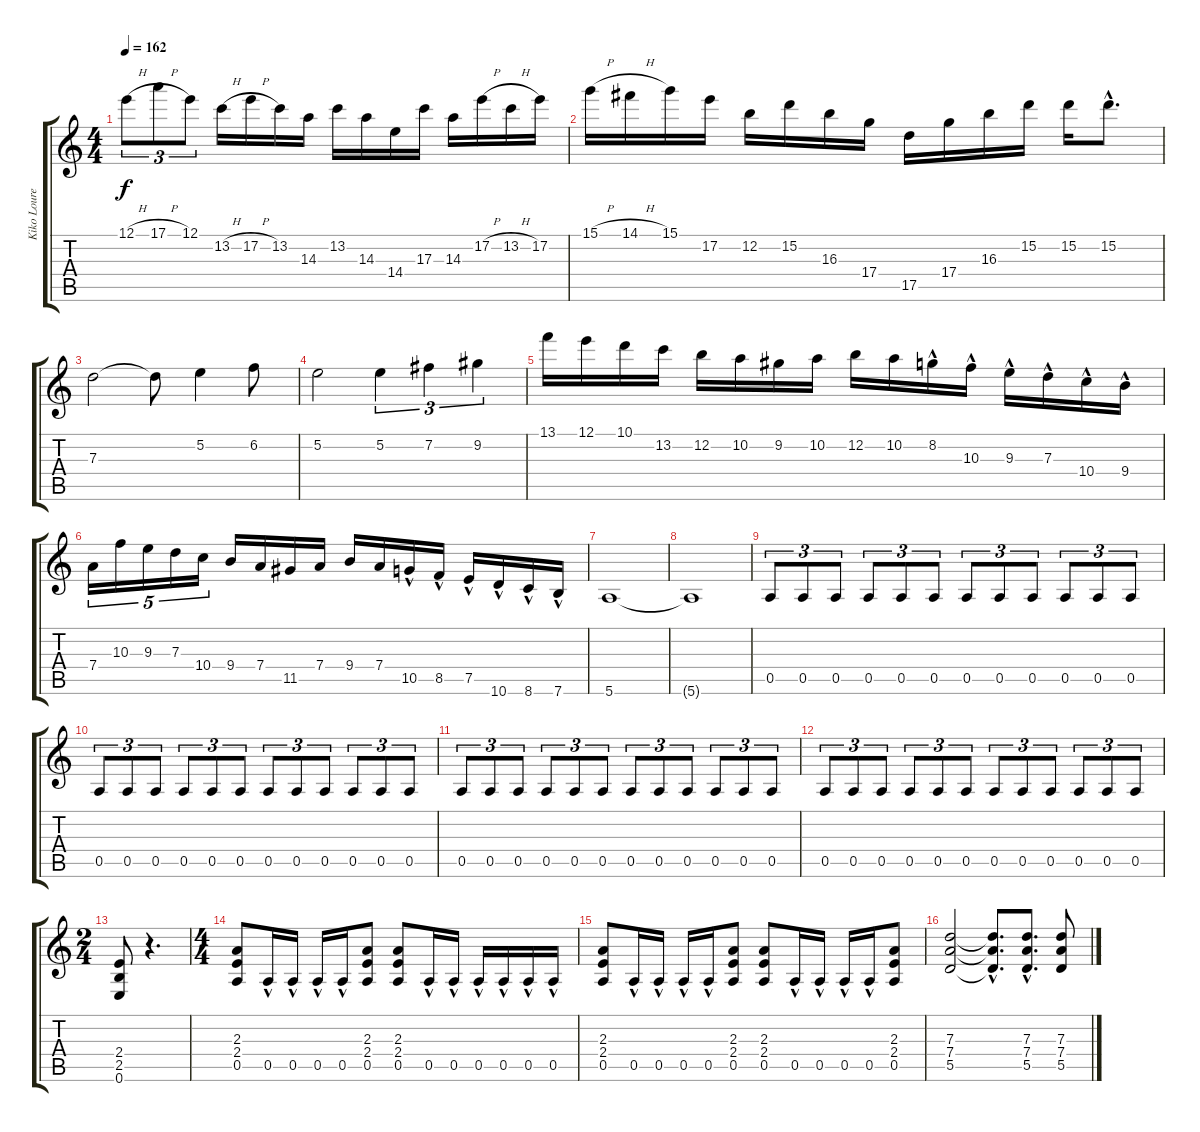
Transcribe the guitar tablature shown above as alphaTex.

\track ("Kiko Loureiro" "Kiko Loure") {instrument overdrivenguitar}
\staff {score tabs}
\tuning (E4 B3 G3 D3 A2 E2) {hide}
\ts (4 4)
\tempo 162
\clef g2
\ks c
12.1{h}.8{tu (3 2) dy f} 17.1{h}.8{tu (3 2)} 12.1.8{tu (3 2)} 13.2{h}.16 17.2{h}.16 13.2.16 14.3.16 13.2.16 14.3.16 14.4.16 17.3.16 14.3.16 17.2{h}.16 13.2{h}.16 17.2.16 |
15.1{h}.16 14.1{h}.16 15.1.16 17.2.16 12.2.16 15.2.16 16.3.16 17.4.16 17.5.16 17.4.16 16.3.16 15.2.16 15.2.16 15.2{hac}.8{d} |
7.3.2 7.3{t}.8 5.2.4 6.2.8 |
5.2.2 5.2.4{tu (3 2)} 7.2.4{tu (3 2)} 9.2.4{tu (3 2)} |
13.1.16 12.1.16 10.1.16 13.2.16 12.2.16 10.2.16 9.2.16 10.2.16 12.2.16 10.2.16 8.2{hac}.16 10.3{hac}.16 9.3{hac}.16 7.3{hac}.16 10.4{hac}.16 9.4{hac}.16 |
7.4.16{tu (5 4)} 10.3.16{tu (5 4)} 9.3.16{tu (5 4)} 7.3.16{tu (5 4)} 10.4.16{tu (5 4)} 9.4.16 7.4.16 11.5.16 7.4.16 9.4.16 7.4.16 10.5{hac}.16 8.5{hac}.16 7.5{hac}.16 10.6{hac}.16 8.6{hac}.16 7.6{hac}.16 |
5.6.1 |
5.6{t}.1 |
0.5.8{tu (3 2)} 0.5.8{tu (3 2)} 0.5.8{tu (3 2)} 0.5.8{tu (3 2)} 0.5.8{tu (3 2)} 0.5.8{tu (3 2)} 0.5.8{tu (3 2)} 0.5.8{tu (3 2)} 0.5.8{tu (3 2)} 0.5.8{tu (3 2)} 0.5.8{tu (3 2)} 0.5.8{tu (3 2)} |
0.5.8{tu (3 2)} 0.5.8{tu (3 2)} 0.5.8{tu (3 2)} 0.5.8{tu (3 2)} 0.5.8{tu (3 2)} 0.5.8{tu (3 2)} 0.5.8{tu (3 2)} 0.5.8{tu (3 2)} 0.5.8{tu (3 2)} 0.5.8{tu (3 2)} 0.5.8{tu (3 2)} 0.5.8{tu (3 2)} |
0.5.8{tu (3 2)} 0.5.8{tu (3 2)} 0.5.8{tu (3 2)} 0.5.8{tu (3 2)} 0.5.8{tu (3 2)} 0.5.8{tu (3 2)} 0.5.8{tu (3 2)} 0.5.8{tu (3 2)} 0.5.8{tu (3 2)} 0.5.8{tu (3 2)} 0.5.8{tu (3 2)} 0.5.8{tu (3 2)} |
0.5.8{tu (3 2)} 0.5.8{tu (3 2)} 0.5.8{tu (3 2)} 0.5.8{tu (3 2)} 0.5.8{tu (3 2)} 0.5.8{tu (3 2)} 0.5.8{tu (3 2)} 0.5.8{tu (3 2)} 0.5.8{tu (3 2)} 0.5.8{tu (3 2)} 0.5.8{tu (3 2)} 0.5.8{tu (3 2)} |
\ts (2 4)
(2.4 2.5 0.6).8 r.4{d} |
\ts (4 4)
(2.3 2.4 0.5).8 0.5{hac}.16 0.5{hac}.16 0.5{hac}.16 0.5{hac}.16 (2.3 2.4 0.5).8 (2.3 2.4 0.5).8 0.5{hac}.16 0.5{hac}.16 0.5{hac}.16 0.5{hac}.16 0.5{hac}.16 0.5{hac}.16 |
(2.3 2.4 0.5).8 0.5{hac}.16 0.5{hac}.16 0.5{hac}.16 0.5{hac}.16 (2.3 2.4 0.5).8 (2.3 2.4 0.5).8 0.5{hac}.16 0.5{hac}.16 0.5{hac}.16 0.5{hac}.16 (2.3 2.4 0.5).8 |
(7.3 7.4 5.5).2 (7.3{hac t} 7.4{hac t} 5.5{hac t}).8{d} (7.3{hac} 7.4{hac} 5.5{hac}).8{d} (7.3 7.4 5.5).8
